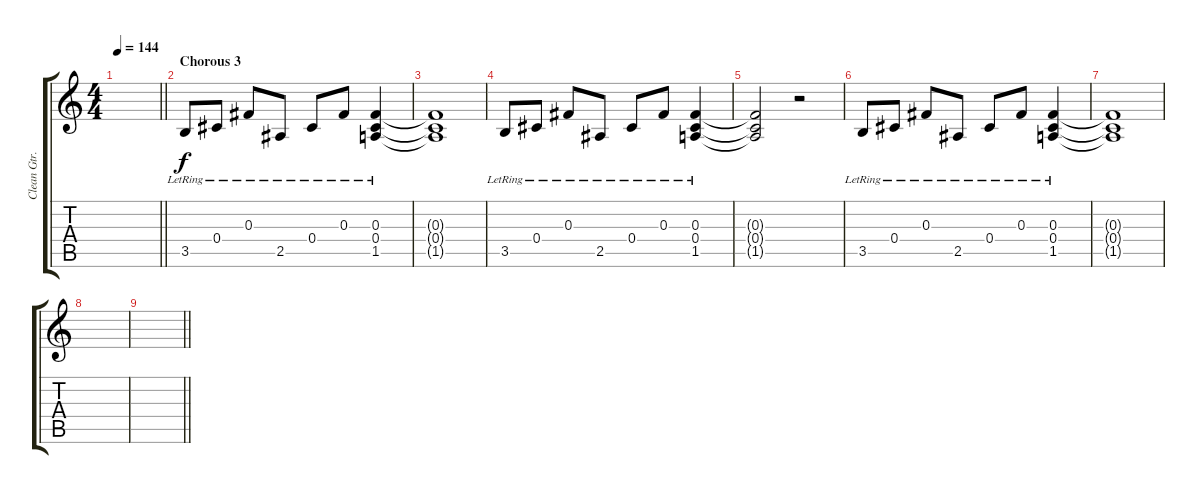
\track ("Clean Gtr. 1" "Clean Gtr.") {instrument electricguitarclean}
\staff {score tabs}
\tuning (Eb4 Bb3 Gb3 Db3 Ab2 Db2) {hide}
\ts (4 4)
\tempo 144
\clef g2
\barLineRight lightlight
\ks c
|
\section ("" "Chorous 3")
3.5{lr}.8 0.4{lr}.8 0.3{lr}.8 2.5{lr}.8 0.4{lr}.8 0.3{lr}.8 (0.3{lr} 0.4{lr} 1.5{lr}).4 |
(0.3{t} 0.4{t} 1.5{t}).1 |
3.5{lr}.8 0.4{lr}.8 0.3{lr}.8 2.5{lr}.8 0.4{lr}.8 0.3{lr}.8 (0.3{lr} 0.4{lr} 1.5{lr}).4 |
(0.3{t} 0.4{t} 1.5{t}).2 r.2 |
3.5{lr}.8 0.4{lr}.8 0.3{lr}.8 2.5{lr}.8 0.4{lr}.8 0.3{lr}.8 (0.3{lr} 0.4{lr} 1.5{lr}).4 |
(0.3{t} 0.4{t} 1.5{t}).1 |
|
\barLineRight lightlight
